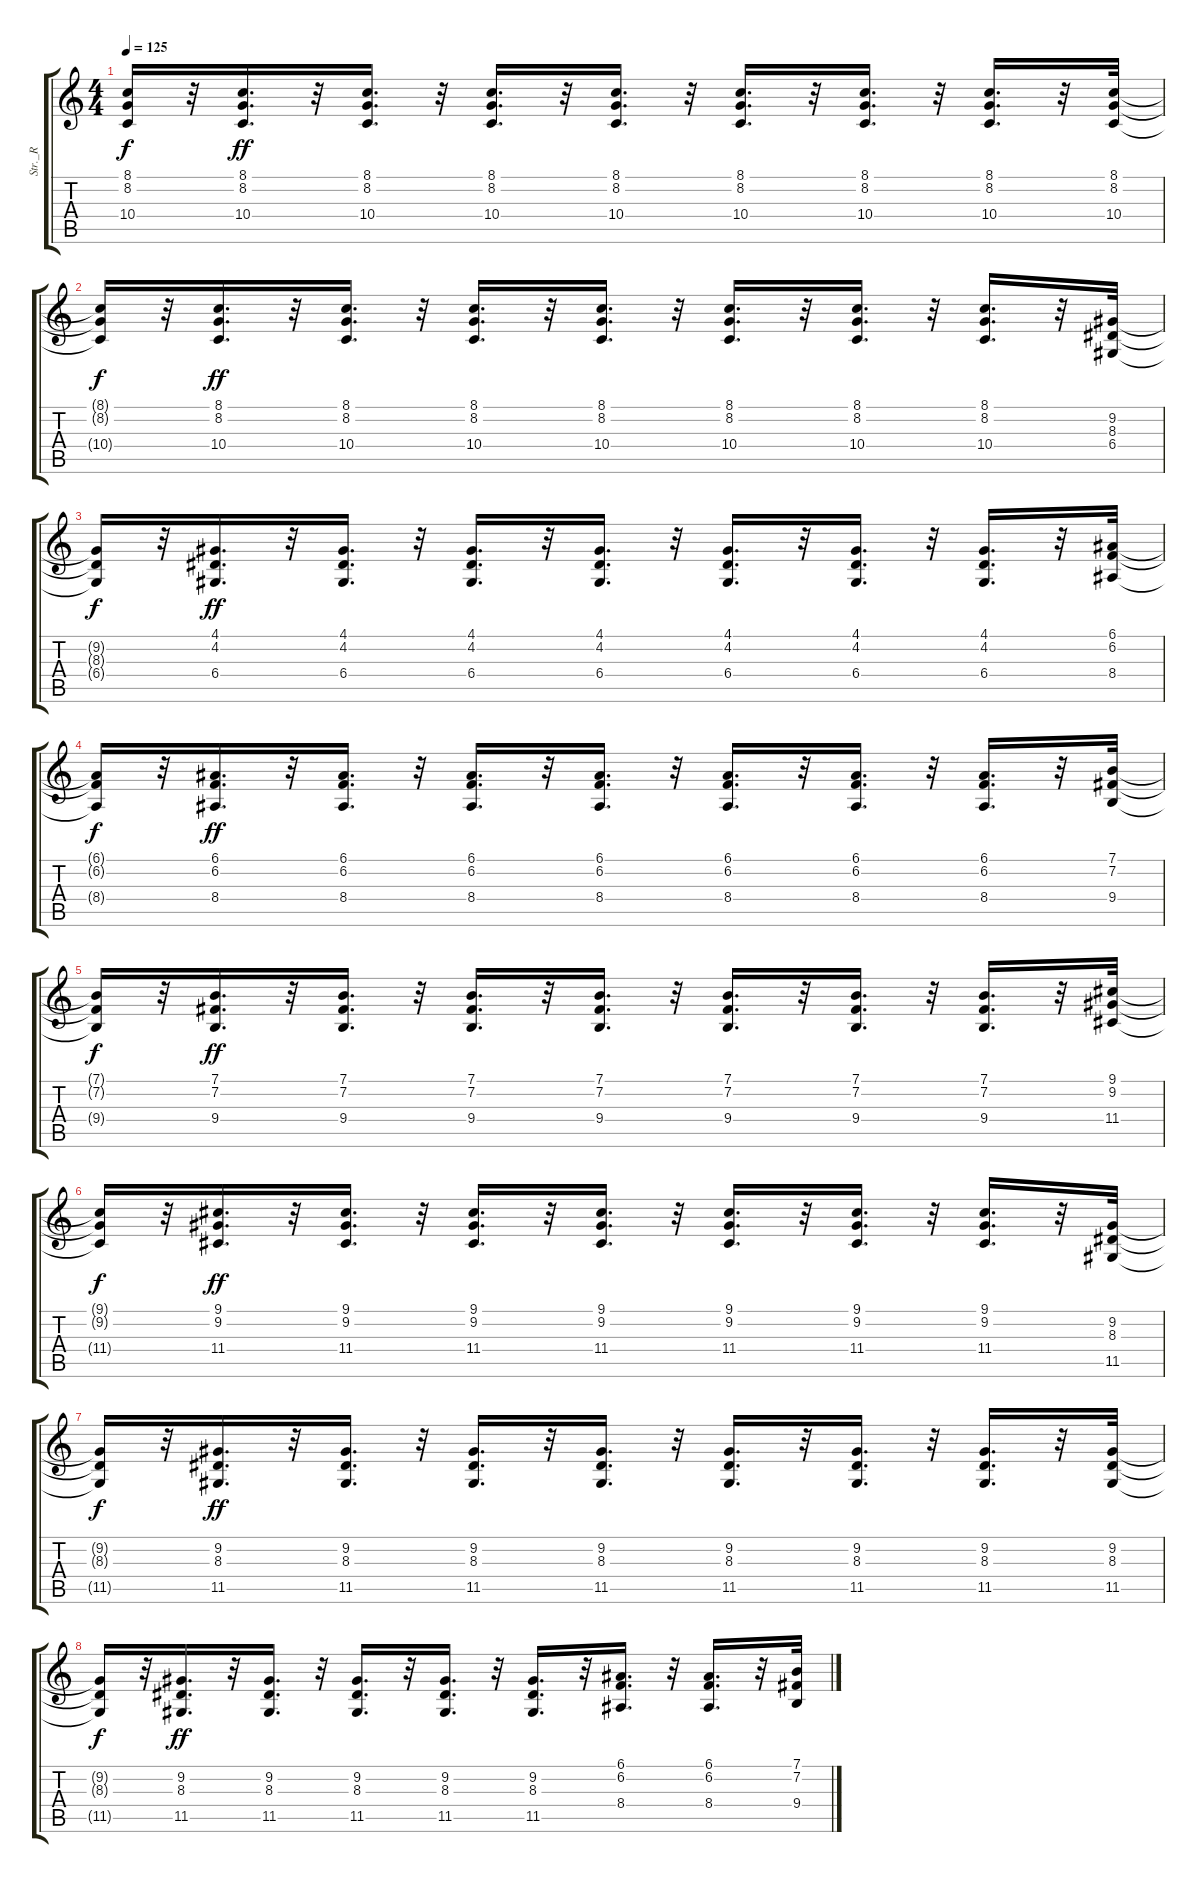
\track ("Str._R" "Str._R") {instrument stringensemble1}
\staff {score tabs}
\tuning (E4 B3 G3 D3 A2 E2) {hide}
\ts (4 4)
\tempo 125
\clef g2
\ks c
(8.1{t} 8.2{t} 10.4{t}).16{dy f} r.32 (8.1 8.2 10.4).16{d dy ff} r.32 (8.1 8.2 10.4).16{d} r.32 (8.1 8.2 10.4).16{d} r.32 (8.1 8.2 10.4).16{d} r.32 (8.1 8.2 10.4).16{d} r.32 (8.1 8.2 10.4).16{d} r.32 (8.1 8.2 10.4).16{d} r.32 (8.1 8.2 10.4).32 |
(8.1{t} 8.2{t} 10.4{t}).16{dy f} r.32 (8.1 8.2 10.4).16{d dy ff} r.32 (8.1 8.2 10.4).16{d} r.32 (8.1 8.2 10.4).16{d} r.32 (8.1 8.2 10.4).16{d} r.32 (8.1 8.2 10.4).16{d} r.32 (8.1 8.2 10.4).16{d} r.32 (8.1 8.2 10.4).16{d} r.32 (9.2 8.3 6.4).32 |
(9.2{t} 8.3{t} 6.4{t}).16{dy f} r.32 (4.1 4.2 6.4).16{d dy ff} r.32 (4.1 4.2 6.4).16{d} r.32 (4.1 4.2 6.4).16{d} r.32 (4.1 4.2 6.4).16{d} r.32 (4.1 4.2 6.4).16{d} r.32 (4.1 4.2 6.4).16{d} r.32 (4.1 4.2 6.4).16{d} r.32 (6.1 6.2 8.4).32 |
(6.1{t} 6.2{t} 8.4{t}).16{dy f} r.32 (6.1 6.2 8.4).16{d dy ff} r.32 (6.1 6.2 8.4).16{d} r.32 (6.1 6.2 8.4).16{d} r.32 (6.1 6.2 8.4).16{d} r.32 (6.1 6.2 8.4).16{d} r.32 (6.1 6.2 8.4).16{d} r.32 (6.1 6.2 8.4).16{d} r.32 (7.1 7.2 9.4).32 |
(7.1{t} 7.2{t} 9.4{t}).16{dy f} r.32 (7.1 7.2 9.4).16{d dy ff} r.32 (7.1 7.2 9.4).16{d} r.32 (7.1 7.2 9.4).16{d} r.32 (7.1 7.2 9.4).16{d} r.32 (7.1 7.2 9.4).16{d} r.32 (7.1 7.2 9.4).16{d} r.32 (7.1 7.2 9.4).16{d} r.32 (9.1 9.2 11.4).32 |
(9.1{t} 9.2{t} 11.4{t}).16{dy f} r.32 (9.1 9.2 11.4).16{d dy ff} r.32 (9.1 9.2 11.4).16{d} r.32 (9.1 9.2 11.4).16{d} r.32 (9.1 9.2 11.4).16{d} r.32 (9.1 9.2 11.4).16{d} r.32 (9.1 9.2 11.4).16{d} r.32 (9.1 9.2 11.4).16{d} r.32 (9.2 8.3 11.5).32 |
(9.2{t} 8.3{t} 11.5{t}).16{dy f} r.32 (9.2 8.3 11.5).16{d dy ff} r.32 (9.2 8.3 11.5).16{d} r.32 (9.2 8.3 11.5).16{d} r.32 (9.2 8.3 11.5).16{d} r.32 (9.2 8.3 11.5).16{d} r.32 (9.2 8.3 11.5).16{d} r.32 (9.2 8.3 11.5).16{d} r.32 (9.2 8.3 11.5).32 |
(9.2{t} 8.3{t} 11.5{t}).16{dy f} r.32 (9.2 8.3 11.5).16{d dy ff} r.32 (9.2 8.3 11.5).16{d} r.32 (9.2 8.3 11.5).16{d} r.32 (9.2 8.3 11.5).16{d} r.32 (9.2 8.3 11.5).16{d} r.32 (6.1 6.2 8.4).16{d} r.32 (6.1 6.2 8.4).16{d} r.32 (7.1 7.2 9.4).32
